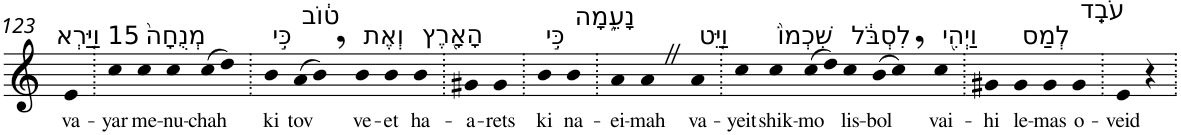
**kern	**text
*part1	*part1
*staff1	*staff1
*I"Piano	*
*I'Pno	*
!!LO:PB:g=z
*clefG2	*
*k[]	*
=123	=123
!LO:TX:a:t=15 וַיַּ֤רְא	!
!	!LO:LY:b
4e	va-
=124.	=124.
!	!LO:LY:b
4cc	-yar
!LO:TX:a:t=מְנֻחָה֙	!
!	!LO:LY:b
4cc	me-
!	!LO:LY:b
4cc	-nu-
!	!LO:LY:b
(>8cc	-chah
8dd)	.
=125.	=125.
!LO:TX:a:t=כִּ֣י	!
!	!LO:LY:b
4b	ki
!LO:TX:a:t=ט֔וֹב	!
!	!LO:LY:b
(>8a	tov
8b,)	.
!LO:TX:a:t=וְאֶת	!
!	!LO:LY:b
4b	ve-
!	!LO:LY:b
4b	-et
!LO:TX:a:t=הָאָ֖רֶץ	!
!	!LO:LY:b
4b	ha-
=126.	=126.
!	!LO:LY:b
4g#X	-a-
!	!LO:LY:b
4g#	-rets
=127.	=127.
!LO:TX:a:t=כִּ֣י	!
!	!LO:LY:b
4b	ki
!LO:TX:a:t=נָעֵ֑מָה	!
!	!LO:LY:b
4b	na-
=128.	=128.
!	!LO:LY:b
4a	-ei-
!	!LO:LY:b
4aZ	-mah
!LO:TX:a:t=וַיֵּ֤ט	!
!	!LO:LY:b
4a	va-
=129.	=129.
!	!LO:LY:b
4cc	-yeit
!LO:TX:a:t=שִׁכְמוֹ֙	!
!	!LO:LY:b
4cc	shik-
!	!LO:LY:b
(>8cc	-mo
8dd)	.
!LO:TX:a:t=לִסְבֹּ֔ל	!
!	!LO:LY:b
4cc	lis-
!	!LO:LY:b
(>8b	-bol
8cc,)	.
!LO:TX:a:t=וַיְהִ֖י	!
!	!LO:LY:b
4cc	vai-
=130.	=130.
!	!LO:LY:b
4g#X	-hi
!LO:TX:a:t=לְמַס	!
!	!LO:LY:b
4g#	le-
!	!LO:LY:b
4g#	-mas
!LO:TX:a:t=עֹבֵֽד	!
!	!LO:LY:b
4g#	o-
=131.	=131.
!	!LO:LY:b
4e	-veid
4r	.
=.	=.
*-	*-
